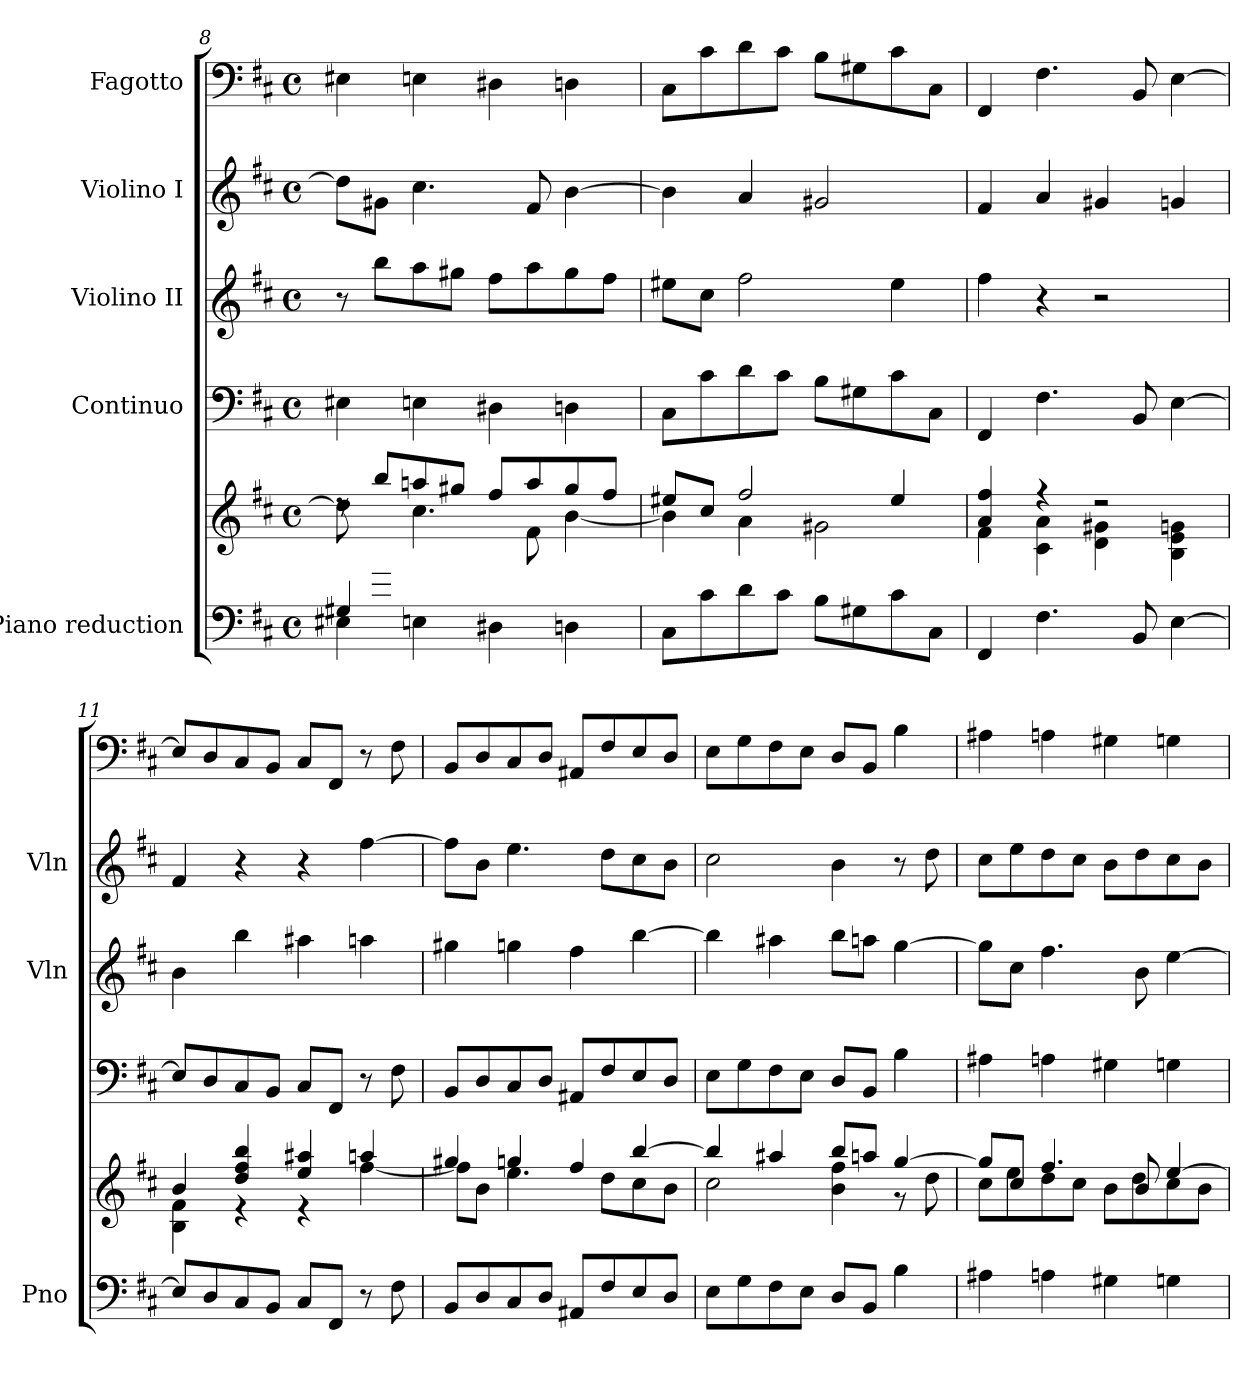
**kern	**kern	**kern	**kern	**kern	**kern
*part5	*part5	*part4	*part3	*part2	*part1
*staff6	*staff5	*staff4	*staff3	*staff2	*staff1
*I"Piano reduction	*	*I"Continuo	*I"Violino II	*I"Violino I	*I"Fagotto
*I'Pno	*	*	*I'Vln	*I'Vln	*
*clefF4	*clefG2	*clefF4	*clefG2	*clefG2	*clefF4
*k[f#c#]	*k[f#c#]	*k[f#c#]	*k[f#c#]	*k[f#c#]	*k[f#c#]
*M4/4	*M4/4	*M4/4	*M4/4	*M4/4	*M4/4
*met(c)	*met(c)	*met(c)	*met(c)	*met(c)	*met(c)
=8	=8	=8	=8	=8	=8
*^	*^	*	*	*	*
*	*^	*	*	*	*	*	*
8ryy	4G#X!/	4E#X\	8rdd	8dd\L]	4E#X\	8r	8dd\L]	4E#X\
8g#X/J	.	.	8bb/L	8ryy	.	8bb\L	8g#X\J	.
2.ryy	4ryy	4En\	8aan/	4.cc#\	4En\	8aa\	4.cc#\	4En\
.	.	.	8gg#X/J	.	.	8gg#X\J	.	.
.	2ryy	4D#X\	8ff#/L	.	4D#X\	8ff#\L	.	4D#X\
.	.	.	8aa/	8f#\	.	8aa\	8f#/	.
.	.	4Dn\	8gg#/	[4b\	4Dn\	8gg#\	[4b\	4Dn\
.	.	.	8ff#/J	.	.	8ff#\J	.	.
*v	*v	*v	*	*	*	*	*	*
=9	=9	=9	=9	=9	=9	=9
8C#\L	8ee#X/L	4b\]	8C#\L	8ee#X\L	4b\]	8C#\L
8c#\	8cc#/J	.	8c#\	8cc#\J	.	8c#\
8d\	2ff#/	4a\	8d\	2ff#\	4a/	8d\
8c#\J	.	.	8c#\J	.	.	8c#\J
8B\L	.	2g#X\	8B\L	.	2g#X/	8B\L
8G#X\	.	.	8G#X\	.	.	8G#X\
8c#\	4ee#/	.	8c#\	4ee#\	.	8c#\
8C#\J	.	.	8C#\J	.	.	8C#\J
=10	=10	=10	=10	=10	=10	=10
4FF#/	4a!/ 4ff#/	4f#\	4FF#/	4ff#\	4f#/	4FF#/
4.F#\	4r	4c#!\ 4a\	4.F#\	4r	4a/	4.F#\
.	2r	4d!\ 4g#X\	.	2r	4g#X/	.
8BB/	.	.	8BB/	.	.	8BB/
[4E\	.	4B!\ 4e!\ 4gn\	[4E\	.	4gn/	[4E\
!!LO:PB:g=z
=11	=11	=11	=11	=11	=11	=11
8E/L]	4b/	4B!\ 4f#\	8E/L]	4b\	4f#/	8E/L]
8D/	.	.	8D/	.	.	8D/
8C#/	4dd!/ 4ff#!/ 4bb/	4r	8C#/	4bb\	4r	8C#/
8BB/J	.	.	8BB/J	.	.	8BB/J
8C#/L	4ee!/ 4aa#X/	4r	8C#/L	4aa#X\	4r	8C#/L
8FF#/J	.	.	8FF#/J	.	.	8FF#/J
8r	4aan/	[4ff#\	8r	4aan\	[4ff#\	8r
8F#\	.	.	8F#\	.	.	8F#\
=12	=12	=12	=12	=12	=12	=12
8BB/L	4gg#X/	8ff#\L]	8BB/L	4gg#X\	8ff#\L]	8BB/L
8D/	.	8b\J	8D/	.	8b\J	8D/
8C#/	4ggn/	4.ee\	8C#/	4ggn\	4.ee\	8C#/
8D/J	.	.	8D/J	.	.	8D/J
8AA#X/L	4ff#/	.	8AA#X/L	4ff#\	.	8AA#X/L
8F#/	.	8dd\L	8F#/	.	8dd\L	8F#/
8E/	[4bb/	8cc#\	8E/	[4bb\	8cc#\	8E/
8D/J	.	8b\J	8D/J	.	8b\J	8D/J
=13	=13	=13	=13	=13	=13	=13
8E\L	4bb/]	2cc#\	8E\L	4bb\]	2cc#\	8E\L
8G\	.	.	8G\	.	.	8G\
8F#\	4aa#X/	.	8F#\	4aa#X\	.	8F#\
8E\J	.	.	8E\J	.	.	8E\J
8D/L	8bb/L	4b\ 4ff#!\	8D/L	8bb\L	4b\	8D/L
8BB/J	8aan/J	.	8BB/J	8aan\J	.	8BB/J
4B\	[4gg/	8r	4B\	[4gg\	8r	4B\
.	.	8dd\	.	.	8dd\	.
=14	=14	=14	=14	=14	=14	=14
4A#X\	8gg/L]	8cc#\L	4A#X\	8gg\L]	8cc#\L	4A#X\
.	8cc#/J	8ee\	.	8cc#\J	8ee\	.
4An\	4.ff#/	8dd\	4An\	4.ff#\	8dd\	4An\
.	.	8cc#\J	.	.	8cc#\J	.
4G#X\	.	8b\L	4G#X\	.	8b\L	4G#X\
.	8b/	8dd\	.	8b\	8dd\	.
4Gn\	[4ee/	8cc#\	4Gn\	[4ee\	8cc#\	4Gn\
.	.	8b\J	.	.	8b\J	.
*	*v	*v	*	*	*	*
=	=	=	=	=	=
*-	*-	*-	*-	*-	*-
